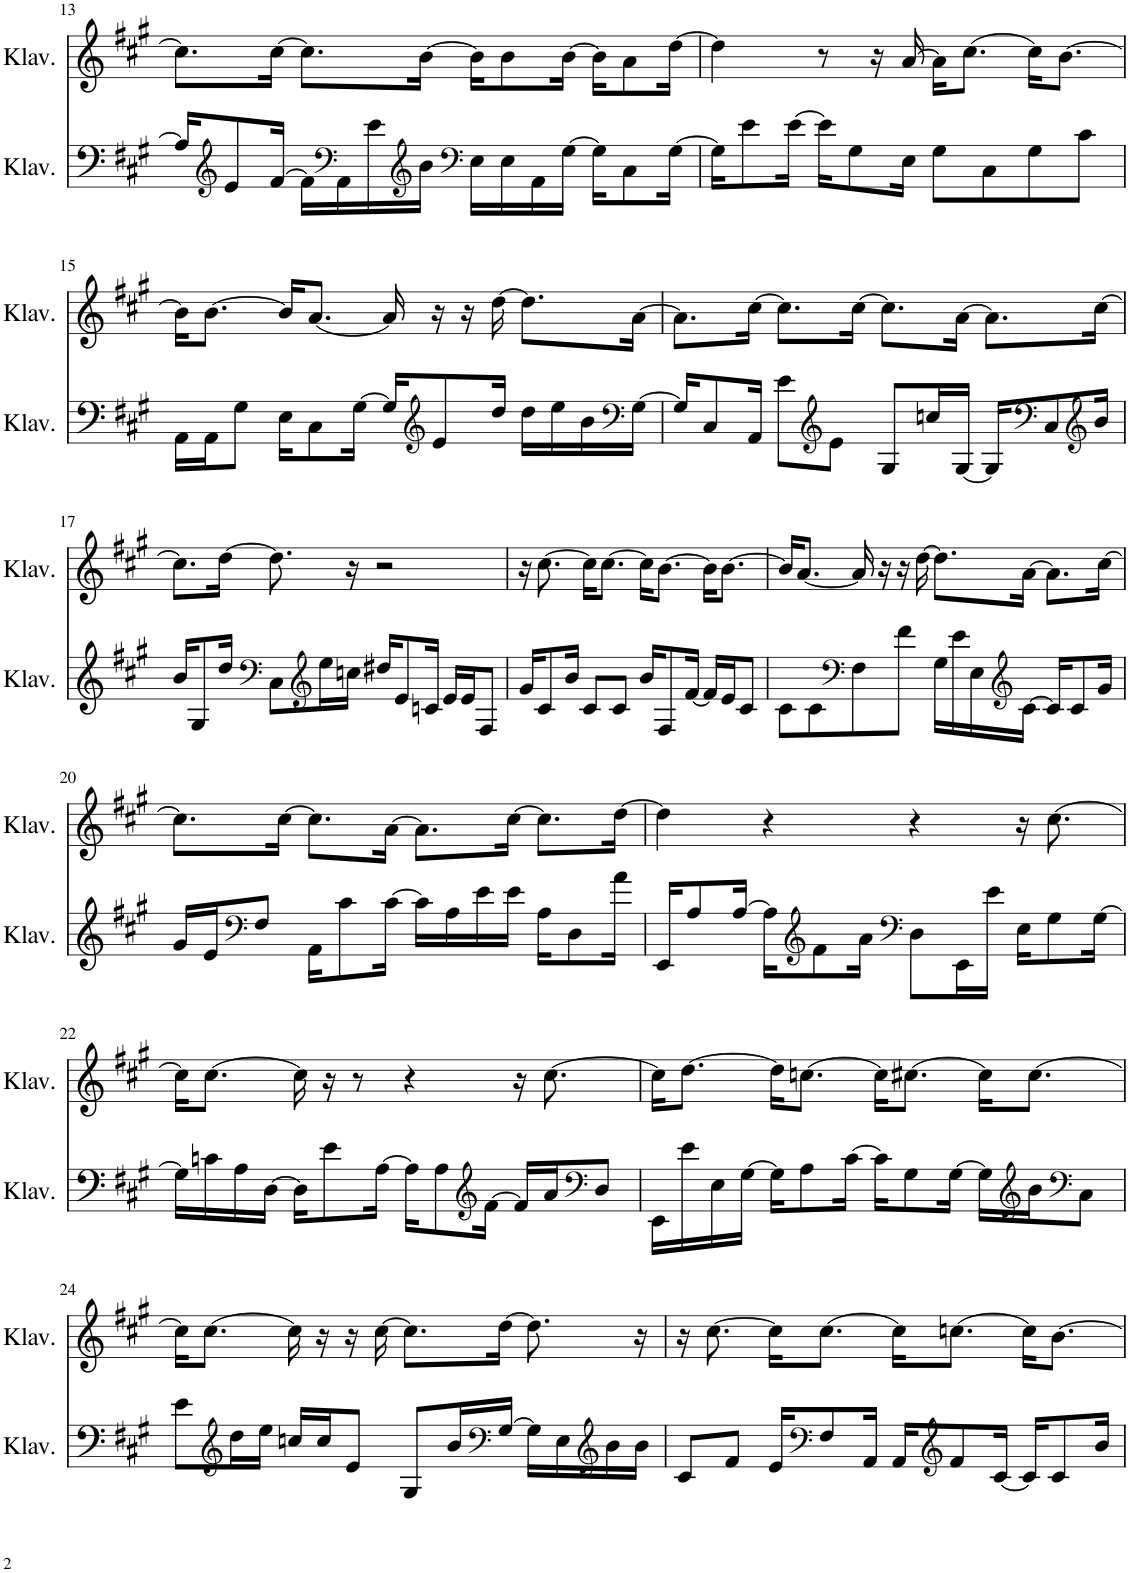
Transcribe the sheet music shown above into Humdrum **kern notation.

**kern	**kern
*part2	*part1
*staff2	*staff1
*I"Klavier	*I"Klavier
*I'Klav.	*I'Klav.
!!LO:PB:g=z
*clefF4	*clefG2
*k[f#c#g#]	*k[f#c#g#]
*M4/4	*M4/4
=13	=13
16A/KL]	8.cc#\L]
*clefG2	*
8e/	.
[16f#/Jk	[16cc#\Jk
16f#\LL]	8.cc#\L]
*clefF4	*
16AA\	.
16e\	.
*clefG2	*
16b\JJ	[16b\Jk
*clefF4	*
16E\LL	16b\KL]
16E\	8b\
16AA\	.
[16G#\JJ	[16b\Jk
16G#\KL]	16b\KL]
8C#\	8a\
[16G#\Jk	[16dd\Jk
=14	=14
16G#\KL]	4dd\]
8e\	.
[16e\Jk	.
16e\KL]	8r
8G#\	.
.	16r
16E\Jk	[16a/
8G#\L	16a\KL]
.	[8.cc#\J
8C#\	.
8G#\	16cc#\KL]
.	[8.b\J
8c#\J	.
!!LO:LB:g=z
=15	=15
16AA\LL	16b\KL]
16AA\J	[8.b\J
8G#\J	.
16E\KL	16b/KL]
8C#\	[8.a/J
[16G#\Jk	.
16G#/KL]	16a/]
*clefG2	*
8e/	16r
.	16r
16dd/Jk	[16dd\
16dd\LL	8.dd\L]
16ee\	.
16b\	.
*clefF4	*
[16G#\JJ	[16a\Jk
=16	=16
16G#/KL]	8.a\L]
8C#/	.
16AA/Jk	[16cc#\Jk
8e\L	8.cc#\L]
*clefG2	*
8e\J	.
.	[16cc#\Jk
8G#/L	8.cc#\L]
16ccn/L	.
[16G#/JJ	[16a\Jk
16G#/KL]	8.a\L]
*clefF4	*
8C#/	.
*clefG2	*
16b/Jk	[16cc#\Jk
!!LO:LB:g=z
=17	=17
16b/KL	8.cc#\L]
8G#/	.
16dd/Jk	[16dd\Jk
*clefF4	*
8C#\L	8.dd\]
*clefG2	*
16ee\L	.
16ccn\JJ	16r
16dd#X/KL	2r
8e/	.
16cn/Jk	.
16e/LL	.
16e/J	.
8F#/J	.
=18	=18
16g#/KL	16r
8c#/	[8.cc#\
16b/Jk	.
8c#/L	16cc#\KL]
.	[8.cc#\J
8c#/J	.
16b/KL	16cc#\KL]
8F#/	[8.b\J
[16f#/Jk	.
16f#/LL]	16b\KL]
16e/J	[8.b\J
8c#/J	.
=19	=19
8c#\L	16b/KL]
.	[8.a/J
8c#\	.
*clefF4	*
8F#\	16a/]
.	16r
8f#\J	16r
.	[16dd\
16G#\LL	8.dd\L]
16e\	.
16E\	.
*clefG2	*
[16c#\JJ	[16a\Jk
16c#/KL]	8.a\L]
8c#/	.
16g#/Jk	[16cc#\Jk
!!LO:LB:g=z
=20	=20
16g#/LL	8.cc#\L]
16e/J	.
*clefF4	*
8F#/J	.
.	[16cc#\Jk
16AA\KL	8.cc#\L]
8c#\	.
[16c#\Jk	[16a\Jk
16c#\LL]	8.a\L]
16A\	.
16e\	.
16e\JJ	[16cc#\Jk
16A\KL	8.cc#\L]
8D\	.
16a\Jk	[16dd\Jk
=21	=21
16EE/KL	4dd\]
8A/	.
[16A/Jk	.
16A\KL]	4r
*clefG2	*
8f#\	.
16a\Jk	.
*clefF4	*
8D\L	4r
16EE\L	.
16e\JJ	.
16E\KL	16r
8G#\	[8.cc#\
[16G#\Jk	.
!!LO:LB:g=z
=22	=22
16G#\LL]	16cc#\KL]
16cn\	[8.cc#\J
16A\	.
[16D\JJ	.
16D\KL]	16cc#\]
8e\	16r
.	8r
[16A\Jk	.
16A\KL]	4r
8A\	.
*clefG2	*
[16f#\Jk	.
16f#/LL]	16r
16a/J	[8.cc#\
*clefF4	*
8D/J	.
=23	=23
16EE\LL	16cc#\KL]
16e\	[8.dd\J
16E\	.
[16G#\JJ	.
16G#\KL]	16dd\KL]
8A\	[8.ccn\J
[16c#\Jk	.
16c#\KL]	16cc\KL]
8G#\	[8.cc#X\J
[16G#\Jk	.
16G#\LL]	16cc#\KL]
*clefG2	*
16b\J	[8.cc#\J
*clefF4	*
8C#\J	.
!!LO:LB:g=z
=24	=24
8e\L	16cc#\KL]
.	[8.cc#\J
*clefG2	*
16dd\L	.
16ee\JJ	.
16ccn/LL	16cc#\]
16cc/J	16r
8e/J	16r
.	[16cc#\
8G#/L	8.cc#\L]
16b/L	.
*clefF4	*
[16G#/JJ	[16dd\Jk
16G#\LL]	8.dd\]
16E\	.
*clefG2	*
16b\	.
16b\JJ	16r
=25	=25
8c#/L	16r
.	[8.cc#\
8f#/J	.
16e/KL	16cc#\KL]
*clefF4	*
8F#/	[8.cc#\J
16AA/Jk	.
16AA/KL	16cc#\KL]
*clefG2	*
8f#/	[8.ccn\J
[16c#/Jk	.
16c#/KL]	16cc\KL]
8c#/	[8.b\J
16b/Jk	.
=	=
*-	*-
